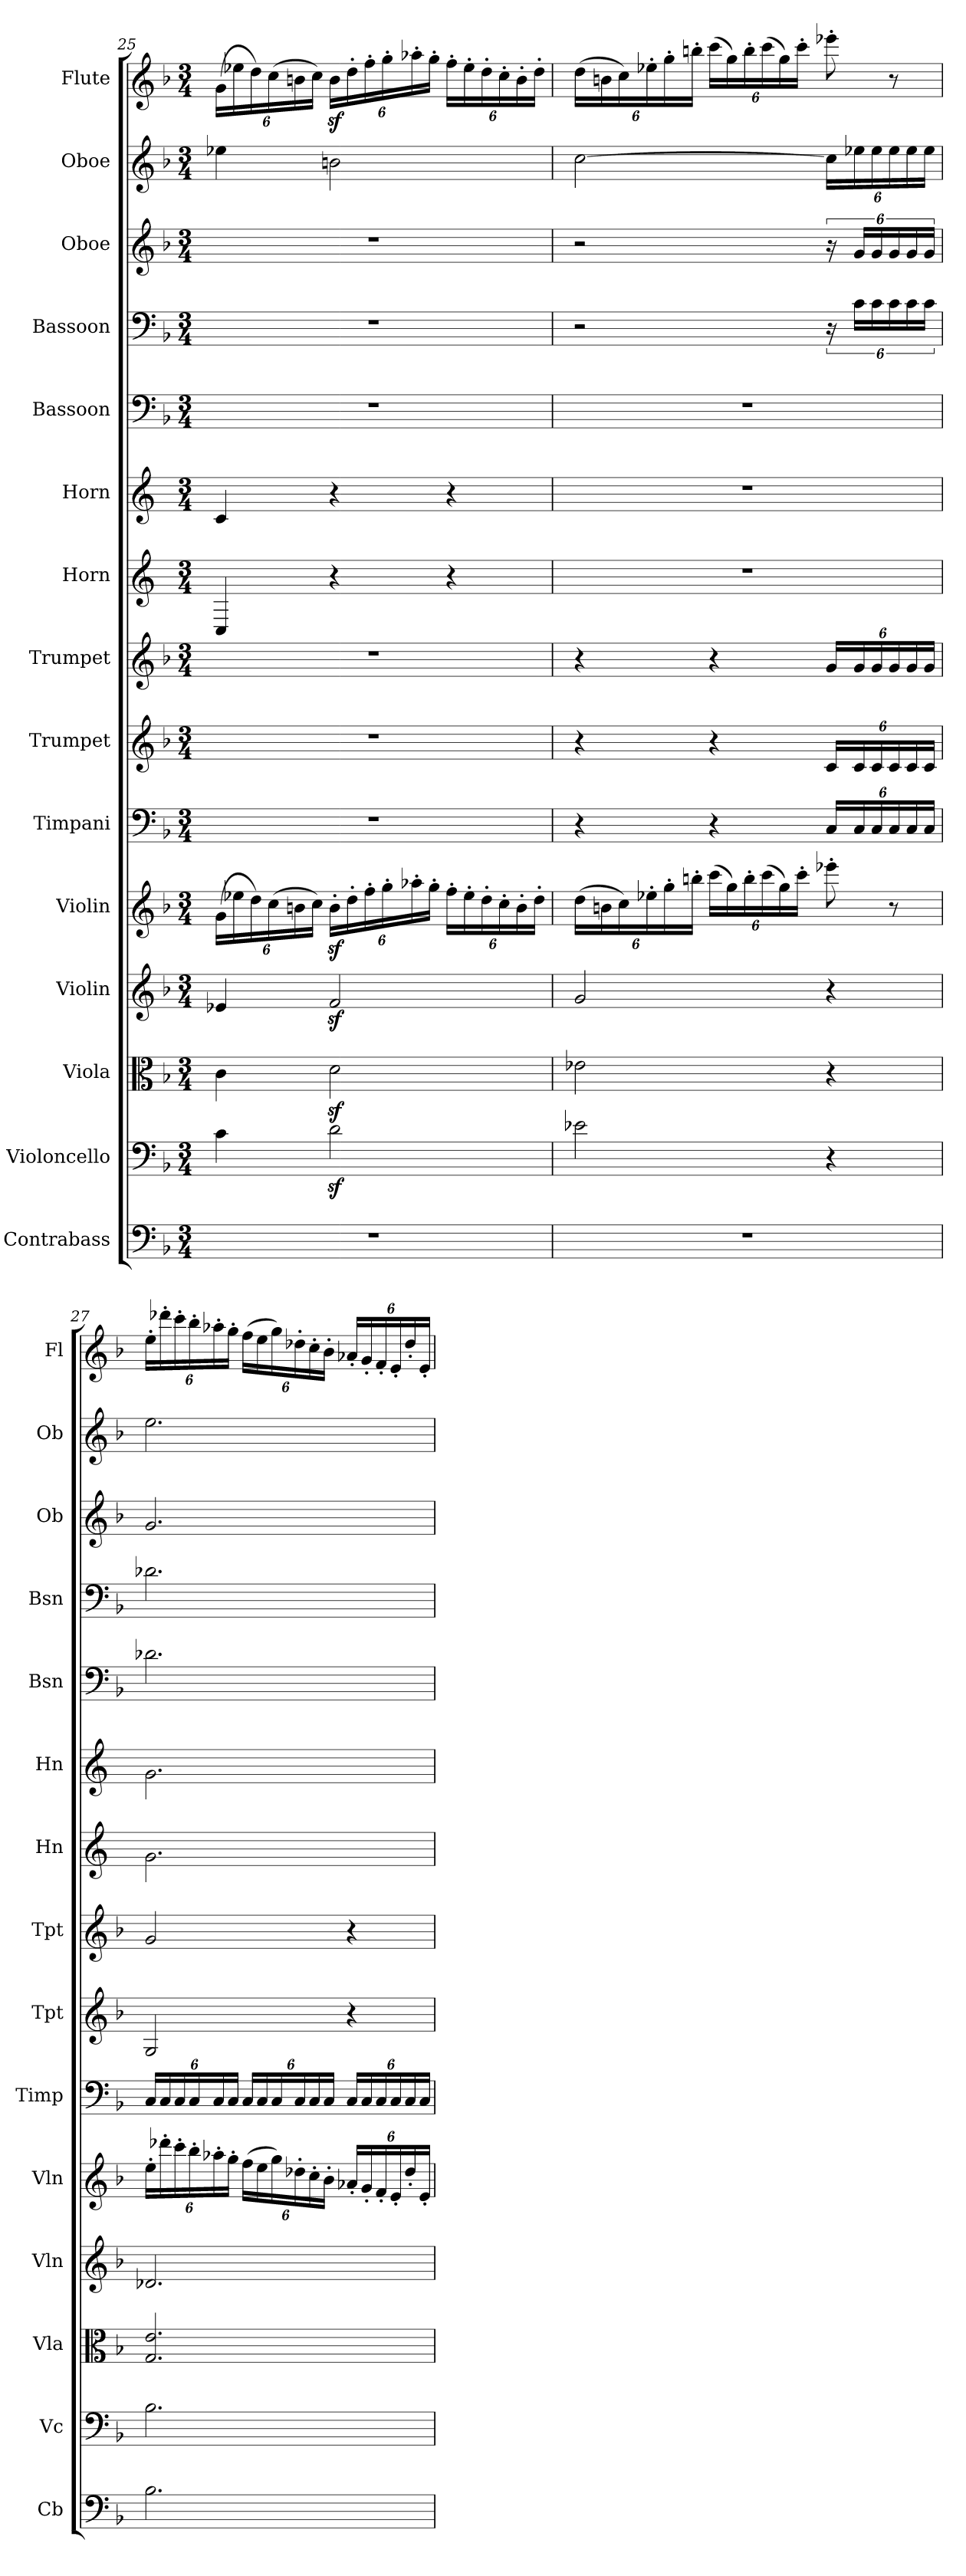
**kern	**kern	**kern	**kern	**kern	**kern	**kern	**kern	**kern	**kern	**kern	**kern	**kern	**kern	**kern
*part15	*part14	*part13	*part12	*part11	*part10	*part9	*part8	*part7	*part6	*part5	*part4	*part3	*part2	*part1
*staff15	*staff14	*staff13	*staff12	*staff11	*staff10	*staff9	*staff8	*staff7	*staff6	*staff5	*staff4	*staff3	*staff2	*staff1
*I"Contrabass	*I"Violoncello	*I"Viola	*I"Violin	*I"Violin	*I"Timpani	*I"Trumpet	*I"Trumpet	*I"Horn	*I"Horn	*I"Bassoon	*I"Bassoon	*I"Oboe	*I"Oboe	*I"Flute
*I'Cb	*I'Vc	*I'Vla	*I'Vln	*I'Vln	*I'Timp	*I'Tpt	*I'Tpt	*I'Hn	*I'Hn	*I'Bsn	*I'Bsn	*I'Ob	*I'Ob	*I'Fl
*clefF4	*clefF4	*clefC3	*clefG2	*clefG2	*clefF4	*clefG2	*clefG2	*clefG2	*clefG2	*clefF4	*clefF4	*clefG2	*clefG2	*clefG2
*k[b-]	*k[b-]	*k[b-]	*k[b-]	*k[b-]	*k[b-]	*k[b-]	*k[b-]	*k[]	*k[]	*k[b-]	*k[b-]	*k[b-]	*k[b-]	*k[b-]
*M3/4	*M3/4	*M3/4	*M3/4	*M3/4	*M3/4	*M3/4	*M3/4	*M3/4	*M3/4	*M3/4	*M3/4	*M3/4	*M3/4	*M3/4
=25	=25	=25	=25	=25	=25	=25	=25	=25	=25	=25	=25	=25	=25	=25
2.r	4c\	4c\	4e-X/	(24g\LL	2.r	2.r	2.r	4C/	4c/	2.r	2.r	2.r	4ee-X\	(24g\LL
.	.	.	.	24ee-X\	.	.	.	.	.	.	.	.	.	24ee-X\
.	.	.	.	24dd\)	.	.	.	.	.	.	.	.	.	24dd\)
.	.	.	.	(24cc\	.	.	.	.	.	.	.	.	.	(24cc\
.	.	.	.	24bn\	.	.	.	.	.	.	.	.	.	24bn\
.	.	.	.	24cc\JJ)	.	.	.	.	.	.	.	.	.	24cc\JJ)
.	2dz\	2dz\	2fz/	24bz'\LL	.	.	.	4r	4r	.	.	.	2bn\	24bz\LL
.	.	.	.	24dd'\	.	.	.	.	.	.	.	.	.	24dd'\
.	.	.	.	24ff'\	.	.	.	.	.	.	.	.	.	24ff'\
.	.	.	.	24gg'\	.	.	.	.	.	.	.	.	.	24gg'\
.	.	.	.	24aa-X'\	.	.	.	.	.	.	.	.	.	24aa-X'\
.	.	.	.	24gg'\JJ	.	.	.	.	.	.	.	.	.	24gg'\JJ
.	.	.	.	24ff'\LL	.	.	.	4r	4r	.	.	.	.	24ff'\LL
.	.	.	.	24ee-'\	.	.	.	.	.	.	.	.	.	24ee-'\
.	.	.	.	24dd'\	.	.	.	.	.	.	.	.	.	24dd'\
.	.	.	.	24cc'\	.	.	.	.	.	.	.	.	.	24cc'\
.	.	.	.	24b'\	.	.	.	.	.	.	.	.	.	24b'\
.	.	.	.	24dd'\JJ	.	.	.	.	.	.	.	.	.	24dd'\JJ
=26	=26	=26	=26	=26	=26	=26	=26	=26	=26	=26	=26	=26	=26	=26
2.r	2e-X\	2e-X\	2g/	(24dd\LL	4r	4r	4r	2.r	2.r	2.r	2r	2r	[2cc\	(24dd\LL
.	.	.	.	24bn\	.	.	.	.	.	.	.	.	.	24bn\
.	.	.	.	24cc\)	.	.	.	.	.	.	.	.	.	24cc\)
.	.	.	.	24ee-X'\	.	.	.	.	.	.	.	.	.	24ee-X'\
.	.	.	.	24gg'\	.	.	.	.	.	.	.	.	.	24gg'\
.	.	.	.	24bbn'\JJ	.	.	.	.	.	.	.	.	.	24bbn'\JJ
.	.	.	.	(24ccc\LL	4r	4r	4r	.	.	.	.	.	.	(24ccc\LL
.	.	.	.	24gg\)	.	.	.	.	.	.	.	.	.	24gg\)
.	.	.	.	24bb'\	.	.	.	.	.	.	.	.	.	24bb'\
.	.	.	.	(24ccc\	.	.	.	.	.	.	.	.	.	(24ccc\
.	.	.	.	24gg\)	.	.	.	.	.	.	.	.	.	24gg\)
.	.	.	.	24ccc'\JJ	.	.	.	.	.	.	.	.	.	24ccc'\JJ
.	4r	4r	4r	8eee-X'\	24C/LL	24c/LL	24g/LL	.	.	.	24r	24r	24cc\LL]	8eee-X'\
.	.	.	.	.	24C/	24c/	24g/	.	.	.	24c\LL	24g/LL	24ee-X\	.
.	.	.	.	.	24C/	24c/	24g/	.	.	.	24c\	24g/	24ee-\	.
.	.	.	.	8r	24C/	24c/	24g/	.	.	.	24c\	24g/	24ee-\	8r
.	.	.	.	.	24C/	24c/	24g/	.	.	.	24c\	24g/	24ee-\	.
.	.	.	.	.	24C/JJ	24c/JJ	24g/JJ	.	.	.	24c\JJ	24g/JJ	24ee-\JJ	.
=27	=27	=27	=27	=27	=27	=27	=27	=27	=27	=27	=27	=27	=27	=27
2.B-\	2.B-\	2.G/ 2.e/	2.d-X/	24ee'\LL	24C/LL	2G/	2g/	2.g\	2.g\	2.d-X\	2.d-X\	2.g/	2.ee\	24ee'\LL
.	.	.	.	24ddd-X'\	24C/	.	.	.	.	.	.	.	.	24ddd-X'\
.	.	.	.	24ccc'\	24C/	.	.	.	.	.	.	.	.	24ccc'\
.	.	.	.	24bb-'\	24C/	.	.	.	.	.	.	.	.	24bb-'\
.	.	.	.	24aa-X'\	24C/	.	.	.	.	.	.	.	.	24aa-X'\
.	.	.	.	24gg'\JJ	24C/JJ	.	.	.	.	.	.	.	.	24gg'\JJ
.	.	.	.	(24ff\LL	24C/LL	.	.	.	.	.	.	.	.	(24ff\LL
.	.	.	.	24ee\	24C/	.	.	.	.	.	.	.	.	24ee\
.	.	.	.	24gg\)	24C/	.	.	.	.	.	.	.	.	24gg\)
.	.	.	.	24dd-X'\	24C/	.	.	.	.	.	.	.	.	24dd-X'\
.	.	.	.	24cc'\	24C/	.	.	.	.	.	.	.	.	24cc'\
.	.	.	.	24b-'\JJ	24C/JJ	.	.	.	.	.	.	.	.	24b-'\JJ
.	.	.	.	24a-X'/LL	24C/LL	4r	4r	.	.	.	.	.	.	24a-X'/LL
.	.	.	.	24g'/	24C/	.	.	.	.	.	.	.	.	24g'/
.	.	.	.	24f'/	24C/	.	.	.	.	.	.	.	.	24f'/
.	.	.	.	24e'/	24C/	.	.	.	.	.	.	.	.	24e'/
.	.	.	.	24dd-'/	24C/	.	.	.	.	.	.	.	.	24dd-'/
.	.	.	.	24e'/JJ	24C/JJ	.	.	.	.	.	.	.	.	24e'/JJ
=	=	=	=	=	=	=	=	=	=	=	=	=	=	=
*-	*-	*-	*-	*-	*-	*-	*-	*-	*-	*-	*-	*-	*-	*-
